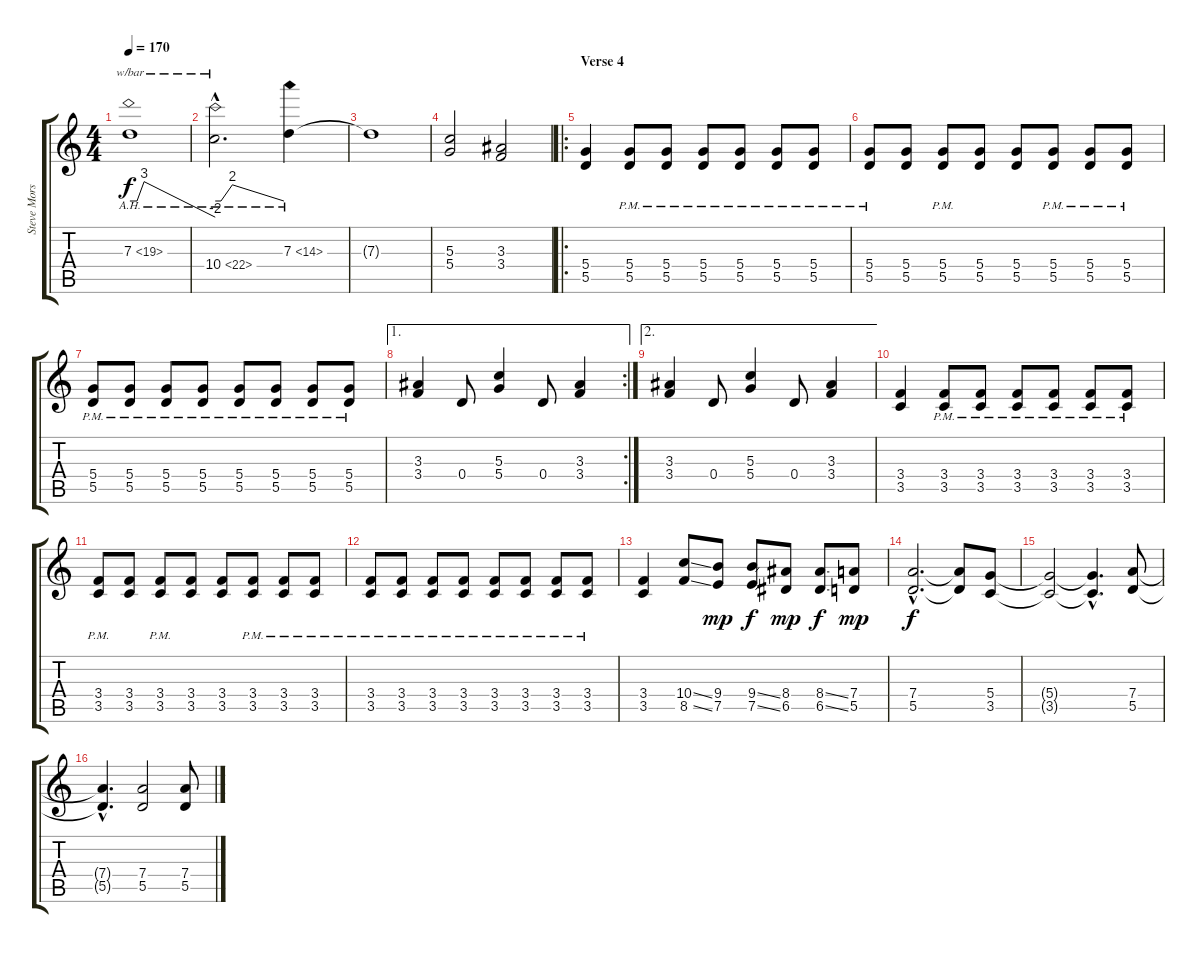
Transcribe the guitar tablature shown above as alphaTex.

\track ("Steve Morse" "Steve Mors") {instrument overdrivenguitar}
\staff {score tabs}
\tuning (E4 B3 G3 D3 A2 E2) {hide}
\ts (4 4)
\tempo 170
\clef g2
\ks c
7.3{ah 12}.1{tbe (custom default 0 0 5 0 10 12 60 -8) dy f} |
10.4{ah 12 hac}.2{d tbe (custom default 0 0 5 0 15 8 60 0)} 7.3{ah 7}.4 |
7.3{t}.1 |
(5.3 5.4).2 (3.3 3.4).2 |
\ro
\section ("" "Verse 4")
(5.4 5.5).4 (5.4{pm} 5.5{pm}).8 (5.4{pm} 5.5{pm}).8 (5.4{pm} 5.5{pm}).8 (5.4{pm} 5.5{pm}).8 (5.4{pm} 5.5{pm}).8 (5.4{pm} 5.5{pm}).8 |
(5.4{pm} 5.5{pm}).8 (5.4 5.5).8 (5.4{pm} 5.5{pm}).8 (5.4 5.5).8 (5.4 5.5).8 (5.4{pm} 5.5{pm}).8 (5.4{pm} 5.5{pm}).8 (5.4{pm} 5.5{pm}).8 |
(5.4{pm} 5.5{pm}).8 (5.4{pm} 5.5{pm}).8 (5.4{pm} 5.5{pm}).8 (5.4{pm} 5.5{pm}).8 (5.4{pm} 5.5{pm}).8 (5.4{pm} 5.5{pm}).8 (5.4{pm} 5.5{pm}).8 (5.4{pm} 5.5{pm}).8 |
\ae 1
\rc 2
(3.3 3.4).4 0.4.8 (5.3 5.4).4 0.4.8 (3.3 3.4).4 |
\ae 2
(3.3 3.4).4 0.4.8 (5.3 5.4).4 0.4.8 (3.3 3.4).4 |
(3.4 3.5).4 (3.4{pm} 3.5{pm}).8 (3.4{pm} 3.5{pm}).8 (3.4{pm} 3.5{pm}).8 (3.4{pm} 3.5{pm}).8 (3.4{pm} 3.5{pm}).8 (3.4{pm} 3.5{pm}).8 |
(3.4{pm} 3.5{pm}).8 (3.4 3.5).8 (3.4{pm} 3.5{pm}).8 (3.4 3.5).8 (3.4 3.5).8 (3.4{pm} 3.5{pm}).8 (3.4{pm} 3.5{pm}).8 (3.4{pm} 3.5{pm}).8 |
(3.4{pm} 3.5{pm}).8 (3.4{pm} 3.5{pm}).8 (3.4{pm} 3.5{pm}).8 (3.4{pm} 3.5{pm}).8 (3.4{pm} 3.5{pm}).8 (3.4{pm} 3.5{pm}).8 (3.4{pm} 3.5{pm}).8 (3.4{pm} 3.5{pm}).8 |
(3.4 3.5).4 (10.4{ss} 8.5{ss}).8 (9.4 7.5).8{dy mp} (9.4{ss} 7.5{ss}).8{dy f} (8.4 6.5).8{dy mp} (8.4{ss} 6.5{ss}).8{dy f} (7.4 5.5).8{dy mp} |
(7.4{hac} 5.5{hac}).2{d dy f} (7.4{t} 5.5{t}).8 (5.4 3.5).8 |
(5.4{t} 3.5{t}).2 (5.4{hac t} 3.5{hac t}).4{d} (7.4 5.5).8 |
(7.4{hac t} 5.5{hac t}).4{d} (7.4 5.5).2 (7.4 5.5).8
